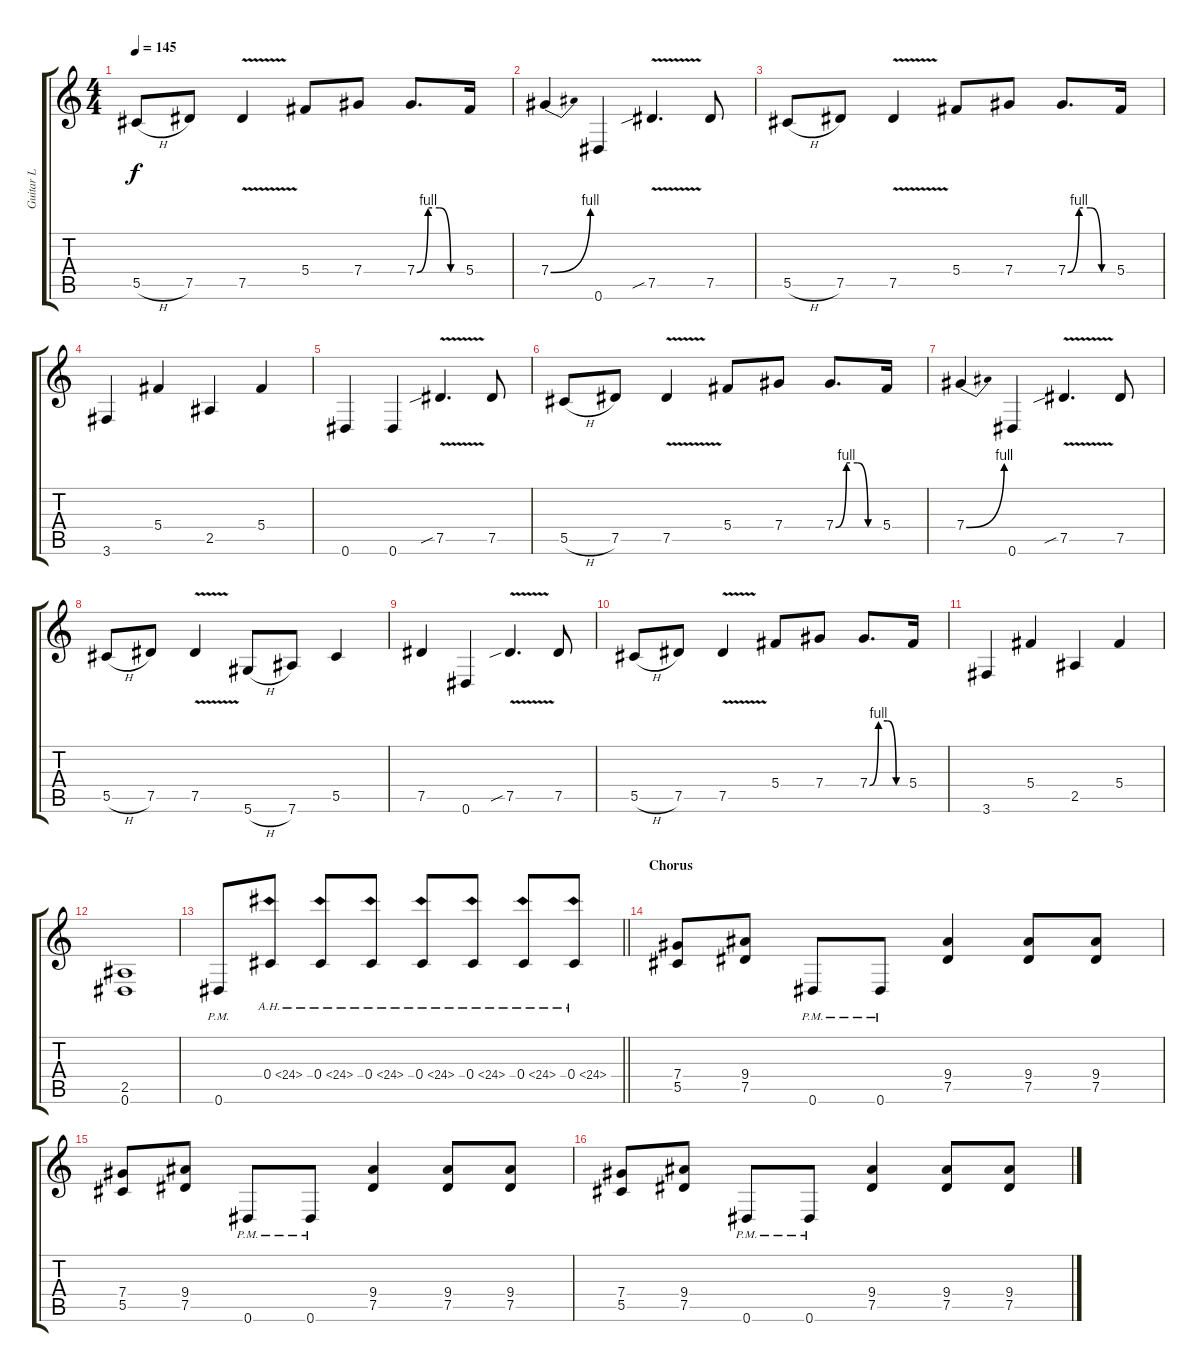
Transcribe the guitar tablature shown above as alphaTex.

\track ("Guitar L" "Guitar L") {instrument overdrivenguitar}
\staff {score tabs}
\tuning (Eb4 Bb3 Gb3 Db3 Ab2 Eb2) {hide}
\ts (4 4)
\tempo 145
\clef g2
\ks c
5.5{h}.8{dy f} 7.5.8 7.5{v}.4 5.4.8 7.4.8 7.4{be (custom 0 0 15 4 30 4 45 0 60 0)}.8{d} 5.4.16 |
7.4{be (bend 0 0 60 4)}.4 0.6.4 7.5{v sib}.4{d} 7.5.8 |
5.5{h}.8 7.5.8 7.5{v}.4 5.4.8 7.4.8 7.4{be (custom 0 0 15 4 30 4 45 0 60 0)}.8{d} 5.4.16 |
3.6.4 5.4.4 2.5.4 5.4.4 |
0.6.4 0.6.4 7.5{v sib}.4{d} 7.5.8 |
5.5{h}.8 7.5.8 7.5{v}.4 5.4.8 7.4.8 7.4{be (custom 0 0 15 4 30 4 45 0 60 0)}.8{d} 5.4.16 |
7.4{be (bend 0 0 60 4)}.4 0.6.4 7.5{v sib}.4{d} 7.5.8 |
5.5{h}.8 7.5.8 7.5{v}.4 5.6{h}.8 7.6.8 5.5.4 |
7.5.4 0.6.4 7.5{v sib}.4{d} 7.5.8 |
5.5{h}.8 7.5.8 7.5{v}.4 5.4.8 7.4.8 7.4{be (custom 0 0 15 4 30 4 45 0 60 0)}.8{d} 5.4.16 |
3.6.4 5.4.4 2.5.4 5.4.4 |
(2.5 0.6).1 |
\barLineRight lightlight
0.6{pm}.8 0.4{ah 24}.8 0.4{ah 24}.8 0.4{ah 24}.8 0.4{ah 24}.8 0.4{ah 24}.8 0.4{ah 24}.8 0.4{ah 24}.8 |
\section ("" "Chorus")
(7.4 5.5).8 (9.4 7.5).8 0.6{pm}.8 0.6{pm}.8 (9.4 7.5).4 (9.4 7.5).8 (9.4 7.5).8 |
(7.4 5.5).8 (9.4 7.5).8 0.6{pm}.8 0.6{pm}.8 (9.4 7.5).4 (9.4 7.5).8 (9.4 7.5).8 |
(7.4 5.5).8 (9.4 7.5).8 0.6{pm}.8 0.6{pm}.8 (9.4 7.5).4 (9.4 7.5).8 (9.4 7.5).8
